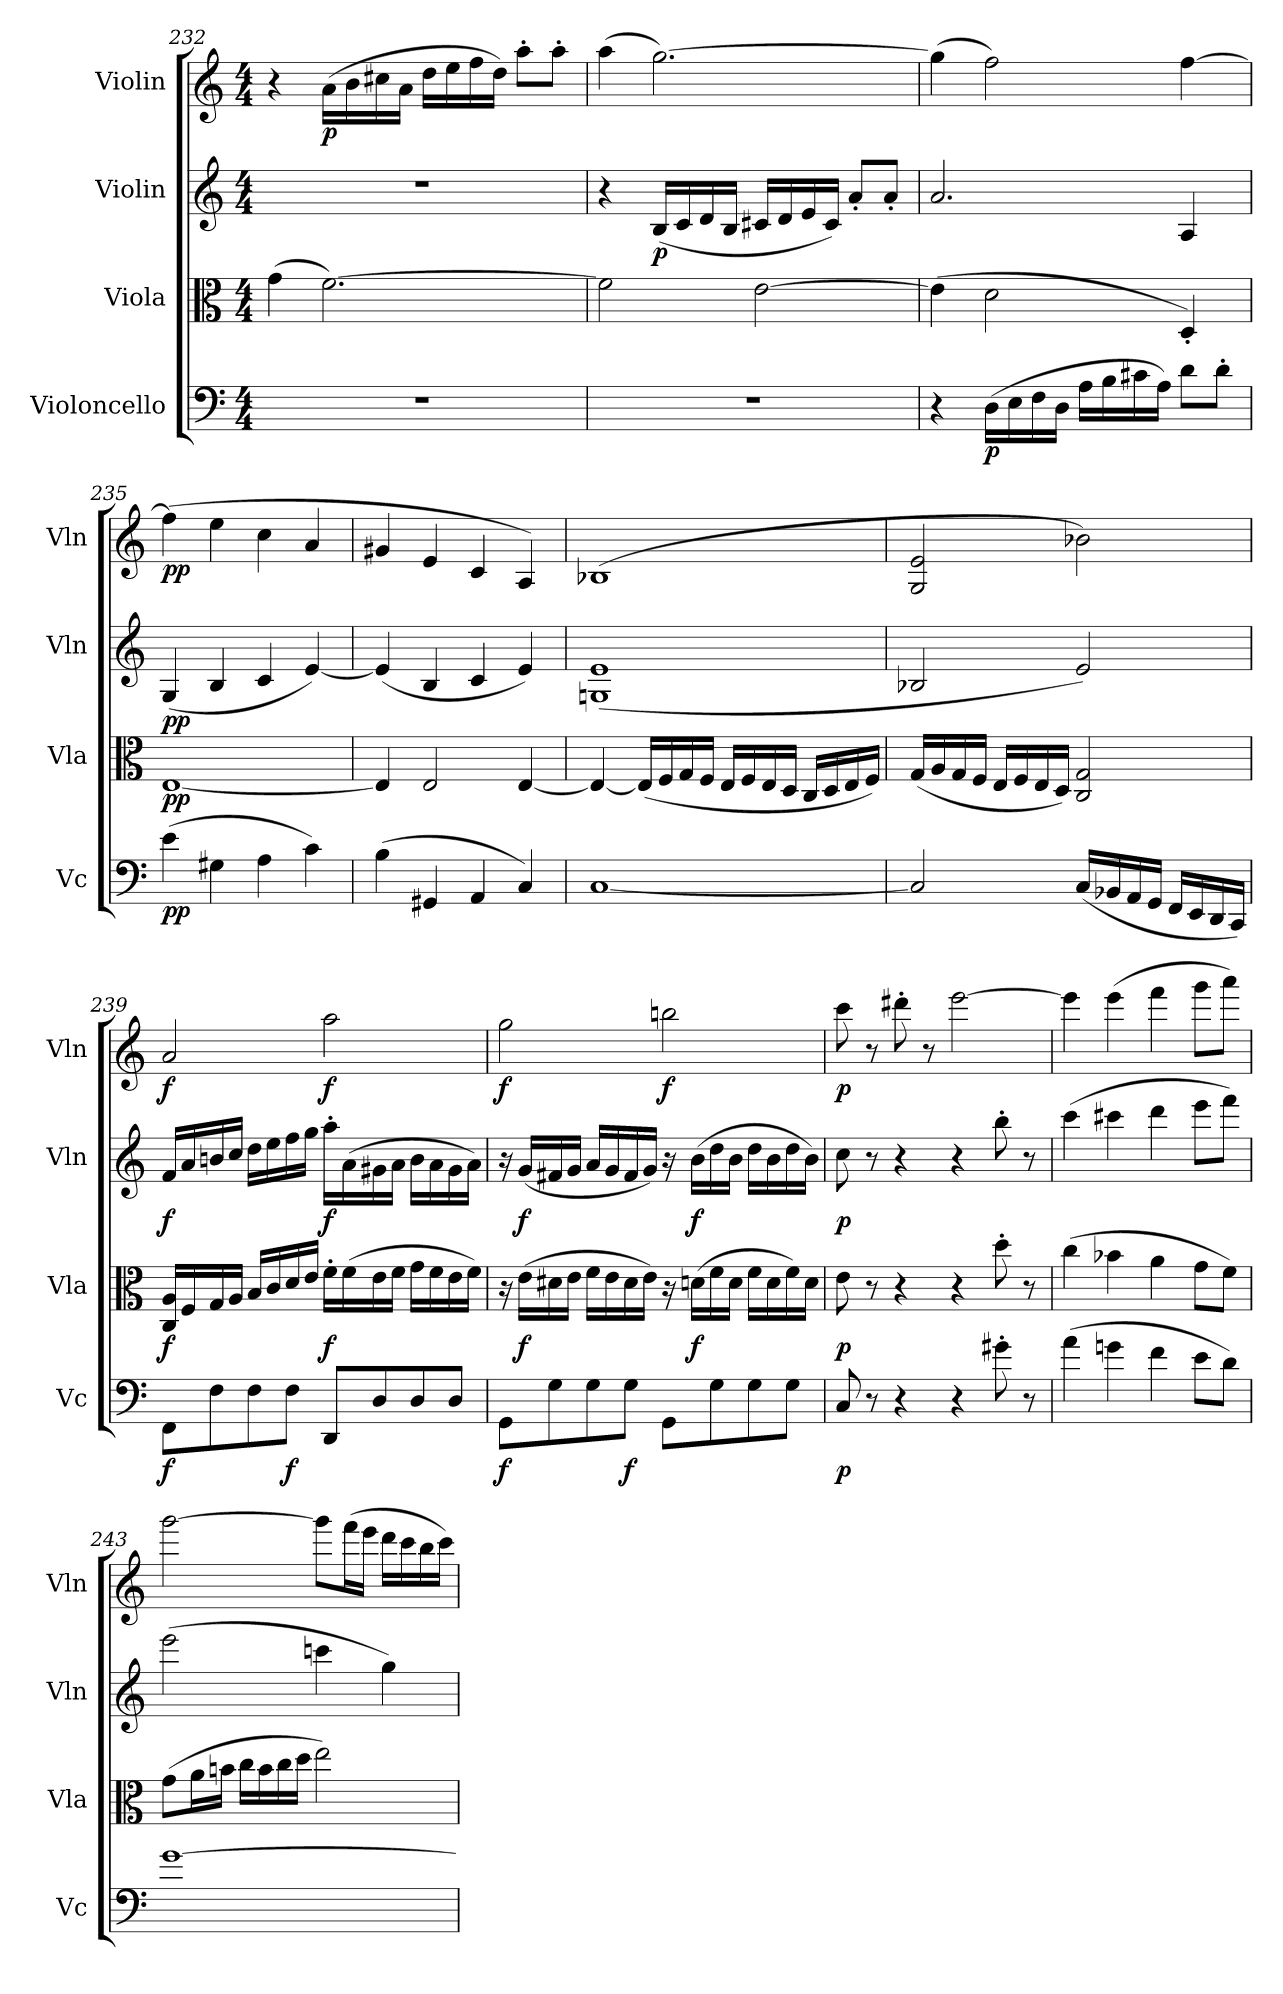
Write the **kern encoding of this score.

**kern	**dynam	**kern	**dynam	**kern	**dynam	**kern	**dynam
*part4	*part4	*part3	*part3	*part2	*part2	*part1	*part1
*staff4	*staff4	*staff3	*staff3	*staff2	*staff2	*staff1	*staff1
*I"Violoncello	*	*I"Viola	*	*I"Violin	*	*I"Violin	*
*I'Vc	*	*I'Vla	*	*I'Vln	*	*I'Vln	*
*clefF4	*	*clefC3	*	*clefG2	*	*clefG2	*
*k[]	*	*k[]	*	*k[]	*	*k[]	*
*C:	*	*C:	*	*C:	*	*C:	*
*M4/4	*	*M4/4	*	*M4/4	*	*M4/4	*
=232	=232	=232	=232	=232	=232	=232	=232
1r	.	(4g\	.	1r	.	4r	.
.	.	[2.f\)	.	.	.	(16a\LL	p
.	.	.	.	.	.	16b\	.
.	.	.	.	.	.	16cc#X\	.
.	.	.	.	.	.	16a\JJ	.
.	.	.	.	.	.	16dd\LL	.
.	.	.	.	.	.	16ee\	.
.	.	.	.	.	.	16ff\	.
.	.	.	.	.	.	16dd\JJ)	.
.	.	.	.	.	.	8aa'\L	.
.	.	.	.	.	.	8aa'\J	.
=233	=233	=233	=233	=233	=233	=233	=233
1r	.	2f\]	.	4r	.	(4aa\	.
.	.	.	.	(16B/LL	p	[2.gg\)	.
.	.	.	.	16c/	.	.	.
.	.	.	.	16d/	.	.	.
.	.	.	.	16B/JJ	.	.	.
.	.	[2e\	.	16c#X/LL	.	.	.
.	.	.	.	16d/	.	.	.
.	.	.	.	16e/	.	.	.
.	.	.	.	16c#/JJ)	.	.	.
.	.	.	.	8a'/L	.	.	.
.	.	.	.	8a'/J	.	.	.
=234	=234	=234	=234	=234	=234	=234	=234
4r	.	(4e\]	.	2.a/	.	(4gg\]	.
(16D\LL	p	2d\	.	.	.	2ff\)	.
16E\	.	.	.	.	.	.	.
16F\	.	.	.	.	.	.	.
16D\JJ	.	.	.	.	.	.	.
16A\LL	.	.	.	.	.	.	.
16B\	.	.	.	.	.	.	.
16c#X\	.	.	.	.	.	.	.
16A\JJ)	.	.	.	.	.	.	.
8d\L	.	4D'/)	.	4A/	.	[4ff\	.
8d'\J	.	.	.	.	.	.	.
=235	=235	=235	=235	=235	=235	=235	=235
(4e\	pp	[1E	pp	(4G/	pp	(4ff\]	pp
4G#X\	.	.	.	4B/	.	4ee\	.
4A\	.	.	.	4c/	.	4cc\	.
4c\)	.	.	.	[4e/)	.	4a/	.
=236	=236	=236	=236	=236	=236	=236	=236
(4B\	.	4E/]	.	(4e/]	.	4g#X/	.
4GG#X/	.	2E/	.	4B/	.	4e/	.
4AA/	.	.	.	4c/	.	4c/	.
4C/)	.	[4E/	.	4e/)	.	4A/)	.
=237	=237	=237	=237	=237	=237	=237	=237
[1C	.	4E/_	.	(1Gn 1e	.	(1B-X	.
.	.	(16E/LL]	.	.	.	.	.
.	.	16F/	.	.	.	.	.
.	.	16G/	.	.	.	.	.
.	.	16F/JJ	.	.	.	.	.
.	.	16E/LL	.	.	.	.	.
.	.	16F/	.	.	.	.	.
.	.	16E/	.	.	.	.	.
.	.	16D/JJ	.	.	.	.	.
.	.	16C/LL	.	.	.	.	.
.	.	16D/	.	.	.	.	.
.	.	16E/	.	.	.	.	.
.	.	16F/JJ)	.	.	.	.	.
=238	=238	=238	=238	=238	=238	=238	=238
2C/]	.	(16G/LL	.	2B-X/	.	2G/ 2e/	.
.	.	16A/	.	.	.	.	.
.	.	16G/	.	.	.	.	.
.	.	16F/JJ	.	.	.	.	.
.	.	16E/LL	.	.	.	.	.
.	.	16F/	.	.	.	.	.
.	.	16E/	.	.	.	.	.
.	.	16D/JJ)	.	.	.	.	.
(16C/LL	.	2C/ 2G/	.	2e/)	.	2b-X\)	.
16BB-X/	.	.	.	.	.	.	.
16AA/	.	.	.	.	.	.	.
16GG/JJ	.	.	.	.	.	.	.
16FF/LL	.	.	.	.	.	.	.
16EE/	.	.	.	.	.	.	.
16DD/	.	.	.	.	.	.	.
16CC/JJ)	.	.	.	.	.	.	.
=239	=239	=239	=239	=239	=239	=239	=239
8FF\L	f	16C/ 16A/LL	f	16f/LL	f	2a/	f
.	.	16F/	.	16a/	.	.	.
8F\	.	16G/	.	16bn/	.	.	.
.	.	16A/JJ	.	16cc/JJ	.	.	.
8F\	.	16B/LL	.	16dd\LL	.	.	.
.	.	16c/	.	16ee\	.	.	.
8F\J	f	16d/	.	16ff\	.	.	.
.	.	16e/JJ	.	16gg\JJ	.	.	.
8DD/L	.	16f'\LL	f	16aa'\LL	f	2aa\	f
.	.	(16f\	.	(16a\	.	.	.
8D/	.	16e\	.	16g#X\	.	.	.
.	.	16f\JJ	.	16a\JJ	.	.	.
8D/	.	16g\LL	.	16b\LL	.	.	.
.	.	16f\	.	16a\	.	.	.
8D/J	.	16e\	.	16g#\	.	.	.
.	.	16f\JJ)	.	16a\JJ)	.	.	.
=240	=240	=240	=240	=240	=240	=240	=240
8GG\L	f	16r	.	16r	.	2gg\	f
.	.	(16e\LL	f	(16g/LL	f	.	.
8G\	.	16d#X\	.	16f#X/	.	.	.
.	.	16e\JJ	.	16g/JJ	.	.	.
8G\	.	16f\LL	.	16a/LL	.	.	.
.	.	16e\	.	16g/	.	.	.
8G\J	f	16d#\	.	16f#/	.	.	.
.	.	16e\JJ)	.	16g/JJ)	.	.	.
8GG\L	.	16r	.	16r	.	2bbn\	f
.	.	(16dn\LL	f	(16b\LL	f	.	.
8G\	.	16f\	.	16dd\	.	.	.
.	.	16d\JJ	.	16b\JJ	.	.	.
8G\	.	16f\LL	.	16dd\LL	.	.	.
.	.	16d\	.	16b\	.	.	.
8G\J	.	16f\)	.	16dd\	.	.	.
.	.	16d\JJ	.	16b\JJ)	.	.	.
=241	=241	=241	=241	=241	=241	=241	=241
8C/	p	8e\	p	8cc\	p	8ccc\	p
8r	.	8r	.	8r	.	8r	.
4r	.	4r	.	4r	.	8ddd#X'\	.
.	.	.	.	.	.	8r	.
4r	.	4r	.	4r	.	[2eee\	.
8g#X'\	.	8dd'\	.	8bb'\	.	.	.
8r	.	8r	.	8r	.	.	.
=242	=242	=242	=242	=242	=242	=242	=242
(4a\	.	(4cc\	.	(4ccc\	.	4eee\]	.
4gn\	.	4b-X\	.	4ccc#X\	.	(4eee\	.
4f\	.	4a\	.	4ddd\	.	4fff\	.
8e\L	.	8g\L	.	8eee\L	.	8ggg\L	.
8d\J)	.	8f\J)	.	8fff\J)	.	8aaa\J)	.
=243	=243	=243	=243	=243	=243	=243	=243
[1g	.	(8g\L	.	(2eee\	.	[2ggg\	.
.	.	16a\L	.	.	.	.	.
.	.	16bn\JJ	.	.	.	.	.
.	.	16cc\LL	.	.	.	.	.
.	.	16b\	.	.	.	.	.
.	.	16cc\	.	.	.	.	.
.	.	16dd\JJ	.	.	.	.	.
.	.	2ee\)	.	4cccn\	.	8ggg\L]	.
.	.	.	.	.	.	(16fff\L	.
.	.	.	.	.	.	16eee\JJ	.
.	.	.	.	4gg\)	.	16ddd\LL	.
.	.	.	.	.	.	16ccc\	.
.	.	.	.	.	.	16bb\	.
.	.	.	.	.	.	16ccc\JJ)	.
=	=	=	=	=	=	=	=
*-	*-	*-	*-	*-	*-	*-	*-
